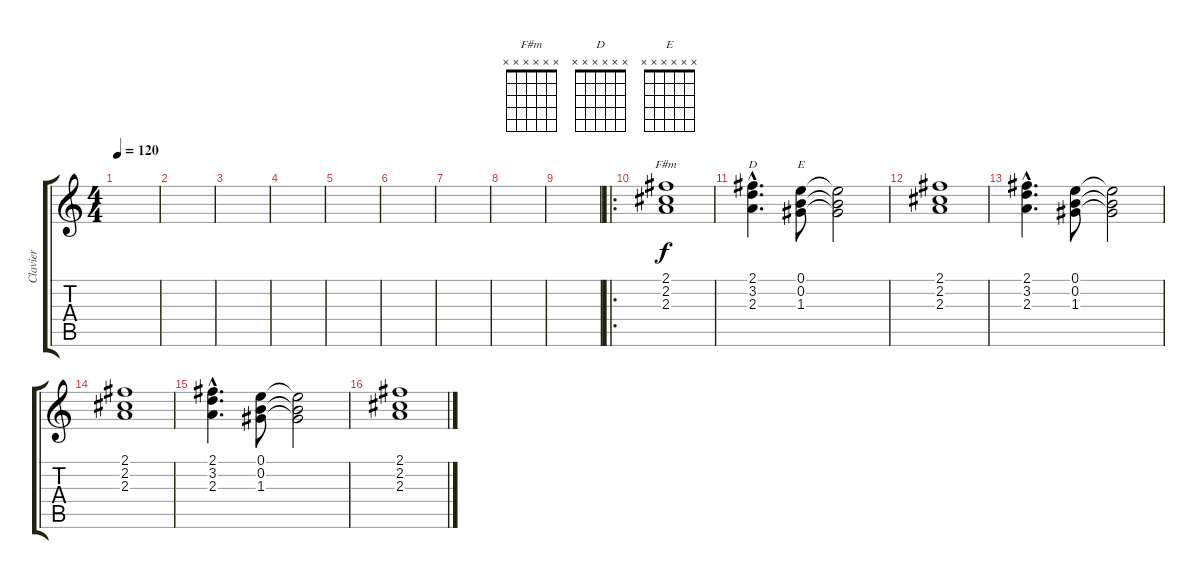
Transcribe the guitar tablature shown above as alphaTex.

\track ("Clavier" "Clavier") {instrument percussiveorgan}
\staff {score tabs}
\tuning (E5 B4 G4 D4 A3 E3) {hide}
\chord ("F#m" x x x x x x) {firstfret 0}
\chord ("D" x x x x x x) {firstfret 0}
\chord ("E" x x x x x x) {firstfret 0}
\ts (4 4)
\tempo 120
\clef g2
\ks c
|
|
|
|
|
|
|
|
|
\ro
(2.1 2.2 2.3).1{ch "F#m"} |
(2.1{hac} 3.2{hac} 2.3{hac}).4{d ch "D"} (0.1 0.2 1.3).8{ch "E"} (0.1{t} 0.2{t} 1.3{t}).2 |
(2.1 2.2 2.3).1 |
(2.1{hac} 3.2{hac} 2.3{hac}).4{d} (0.1 0.2 1.3).8 (0.1{t} 0.2{t} 1.3{t}).2 |
(2.1 2.2 2.3).1 |
(2.1{hac} 3.2{hac} 2.3{hac}).4{d} (0.1 0.2 1.3).8 (0.1{t} 0.2{t} 1.3{t}).2 |
(2.1 2.2 2.3).1
